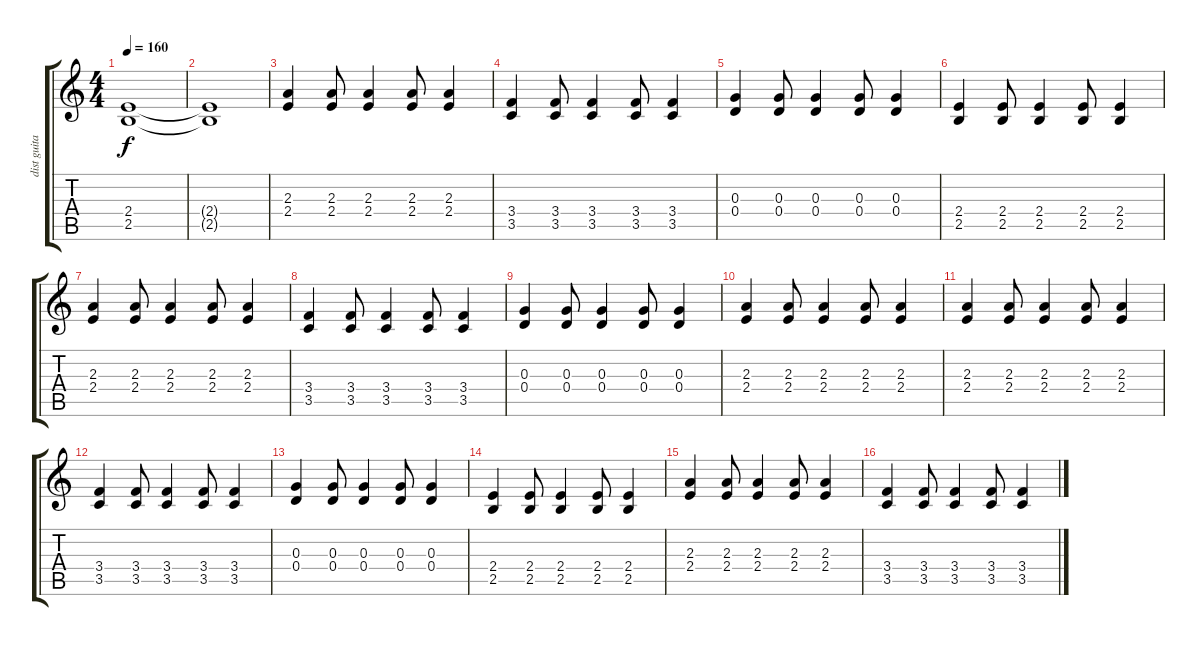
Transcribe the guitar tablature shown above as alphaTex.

\track ("dist guitar" "dist guita") {instrument distortionguitar}
\staff {score tabs}
\tuning (E4 B3 G3 D3 A2 E2) {hide}
\ts (4 4)
\tempo 160
\clef g2
\ks c
(2.4 2.5).1{dy f} |
(2.4{t} 2.5{t}).1 |
(2.3 2.4).4 (2.3 2.4).8 (2.3 2.4).4 (2.3 2.4).8 (2.3 2.4).4 |
(3.4 3.5).4 (3.4 3.5).8 (3.4 3.5).4 (3.4 3.5).8 (3.4 3.5).4 |
(0.3 0.4).4 (0.3 0.4).8 (0.3 0.4).4 (0.3 0.4).8 (0.3 0.4).4 |
(2.4 2.5).4 (2.4 2.5).8 (2.4 2.5).4 (2.4 2.5).8 (2.4 2.5).4 |
(2.3 2.4).4 (2.3 2.4).8 (2.3 2.4).4 (2.3 2.4).8 (2.3 2.4).4 |
(3.4 3.5).4 (3.4 3.5).8 (3.4 3.5).4 (3.4 3.5).8 (3.4 3.5).4 |
(0.3 0.4).4 (0.3 0.4).8 (0.3 0.4).4 (0.3 0.4).8 (0.3 0.4).4 |
(2.3 2.4).4 (2.3 2.4).8 (2.3 2.4).4 (2.3 2.4).8 (2.3 2.4).4 |
(2.3 2.4).4 (2.3 2.4).8 (2.3 2.4).4 (2.3 2.4).8 (2.3 2.4).4 |
(3.4 3.5).4 (3.4 3.5).8 (3.4 3.5).4 (3.4 3.5).8 (3.4 3.5).4 |
(0.3 0.4).4 (0.3 0.4).8 (0.3 0.4).4 (0.3 0.4).8 (0.3 0.4).4 |
(2.4 2.5).4 (2.4 2.5).8 (2.4 2.5).4 (2.4 2.5).8 (2.4 2.5).4 |
(2.3 2.4).4 (2.3 2.4).8 (2.3 2.4).4 (2.3 2.4).8 (2.3 2.4).4 |
(3.4 3.5).4 (3.4 3.5).8 (3.4 3.5).4 (3.4 3.5).8 (3.4 3.5).4
